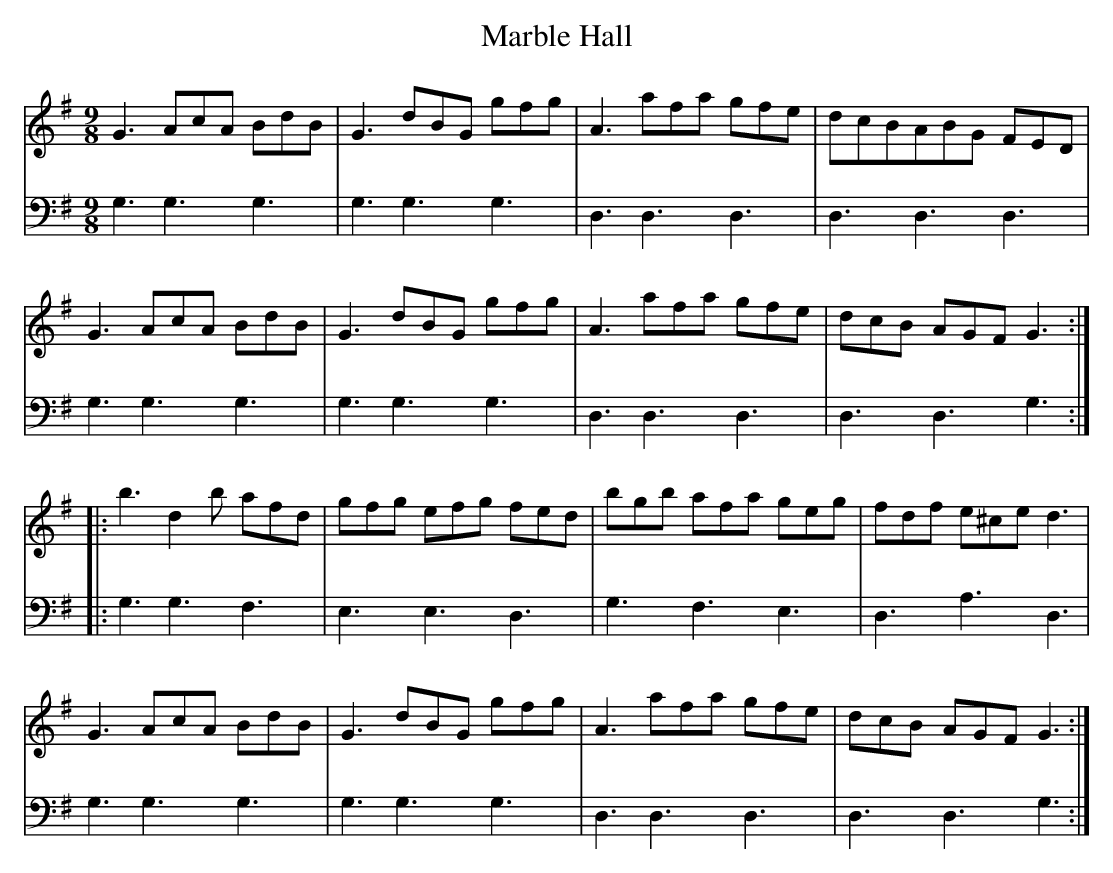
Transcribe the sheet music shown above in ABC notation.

X:1
T:Marble Hall
M:9/8
L:1/8
K:G
V:1
G3 AcA BdB|G3 dBG gfg|A3 afa gfe|dcBABG FED|
G3 AcA BdB|G3 dBG gfg|A3 afa gfe|dcB AGF G3:|
|:b3 d2b afd|gfg efg fed|bgb afa geg|fdf e^ce d3|
G3 AcA BdB|G3 dBG gfg|A3 afa gfe|dcB AGF G3:|
V:2  clef = bass
G,3G,3G,3|G,3G,3G,3|D,3D,3D,3|D,3D,3D,3|
G,3G,3G,3|G,3G,3G,3|D,3D,3D,3|D,3D,3G,3:|
|:G,3G,3F,3|E,3E,3D,3|G,3F,3E,3|D,3A,3D,3|
G,3G,3G,3|G,3G,3G,3|D,3D,3D,3|D,3D,3G,3:|
